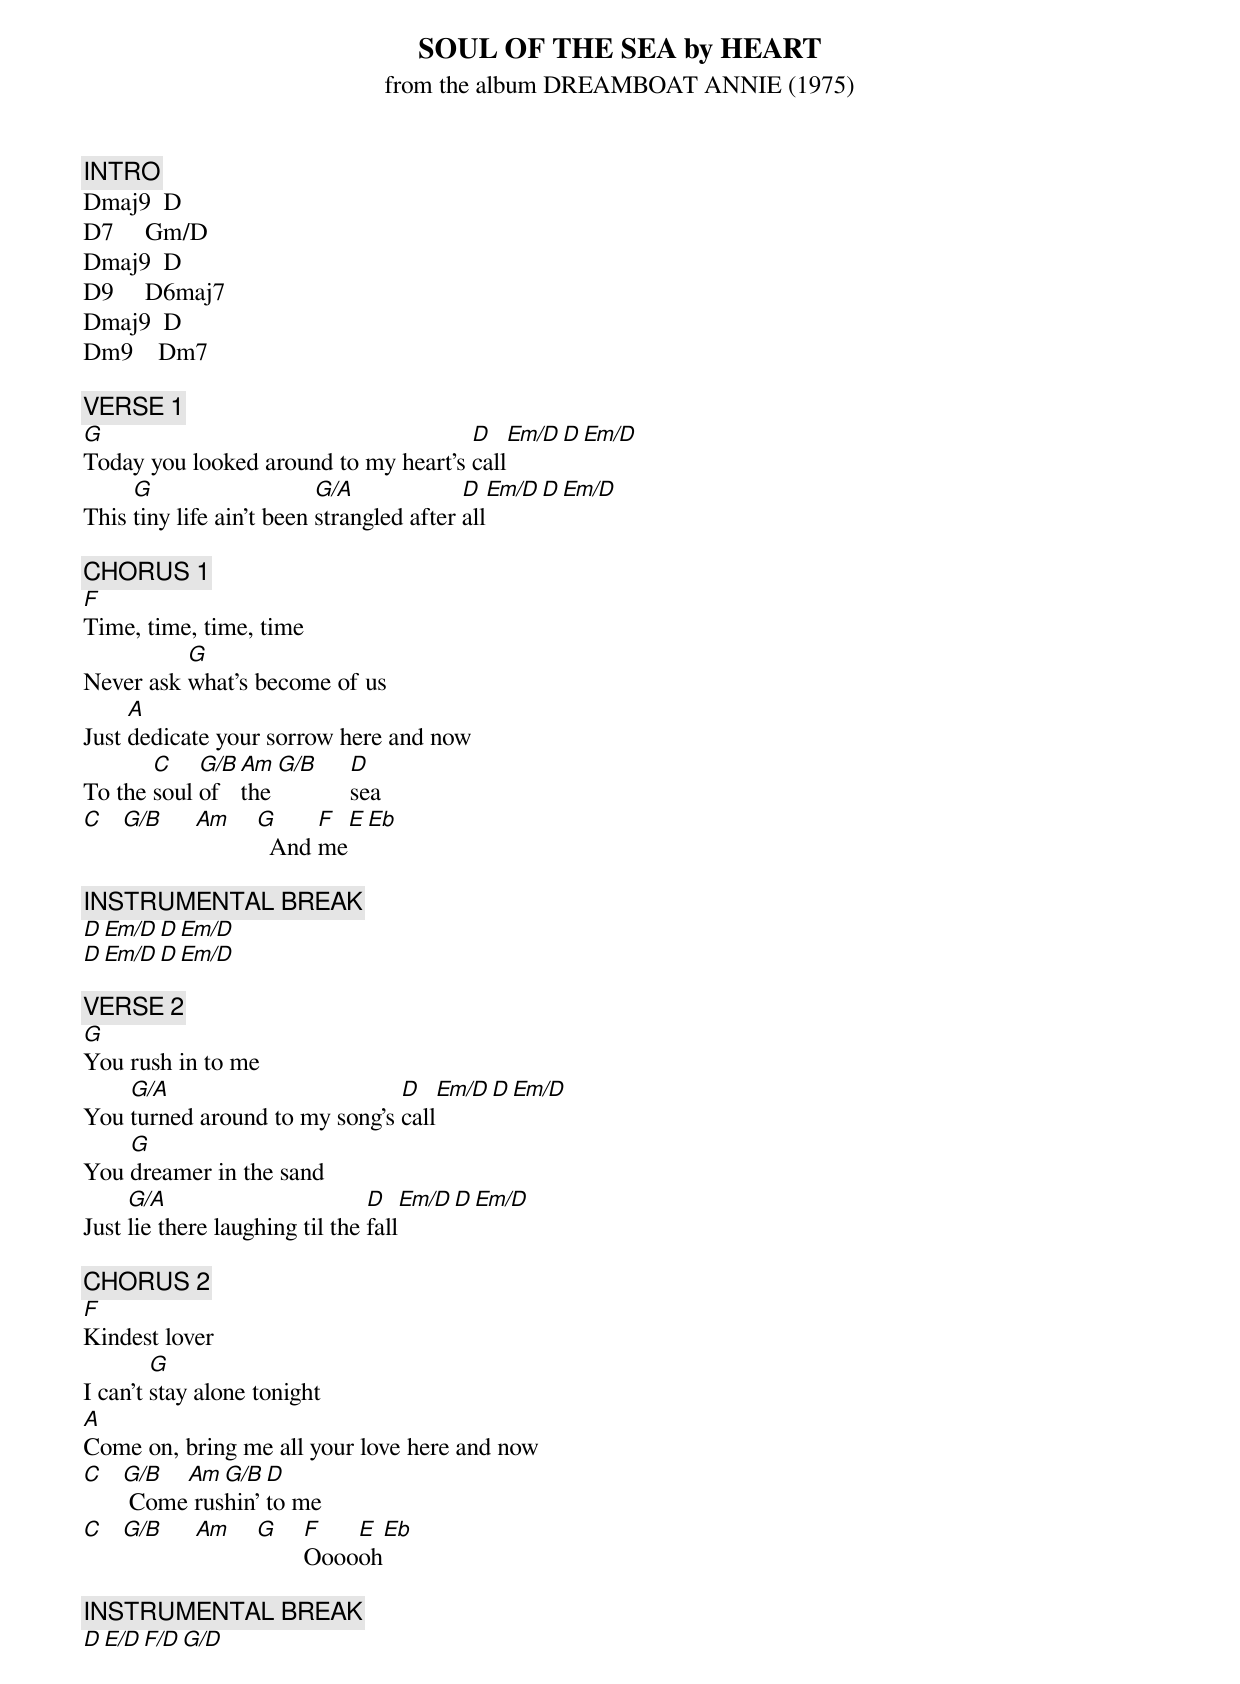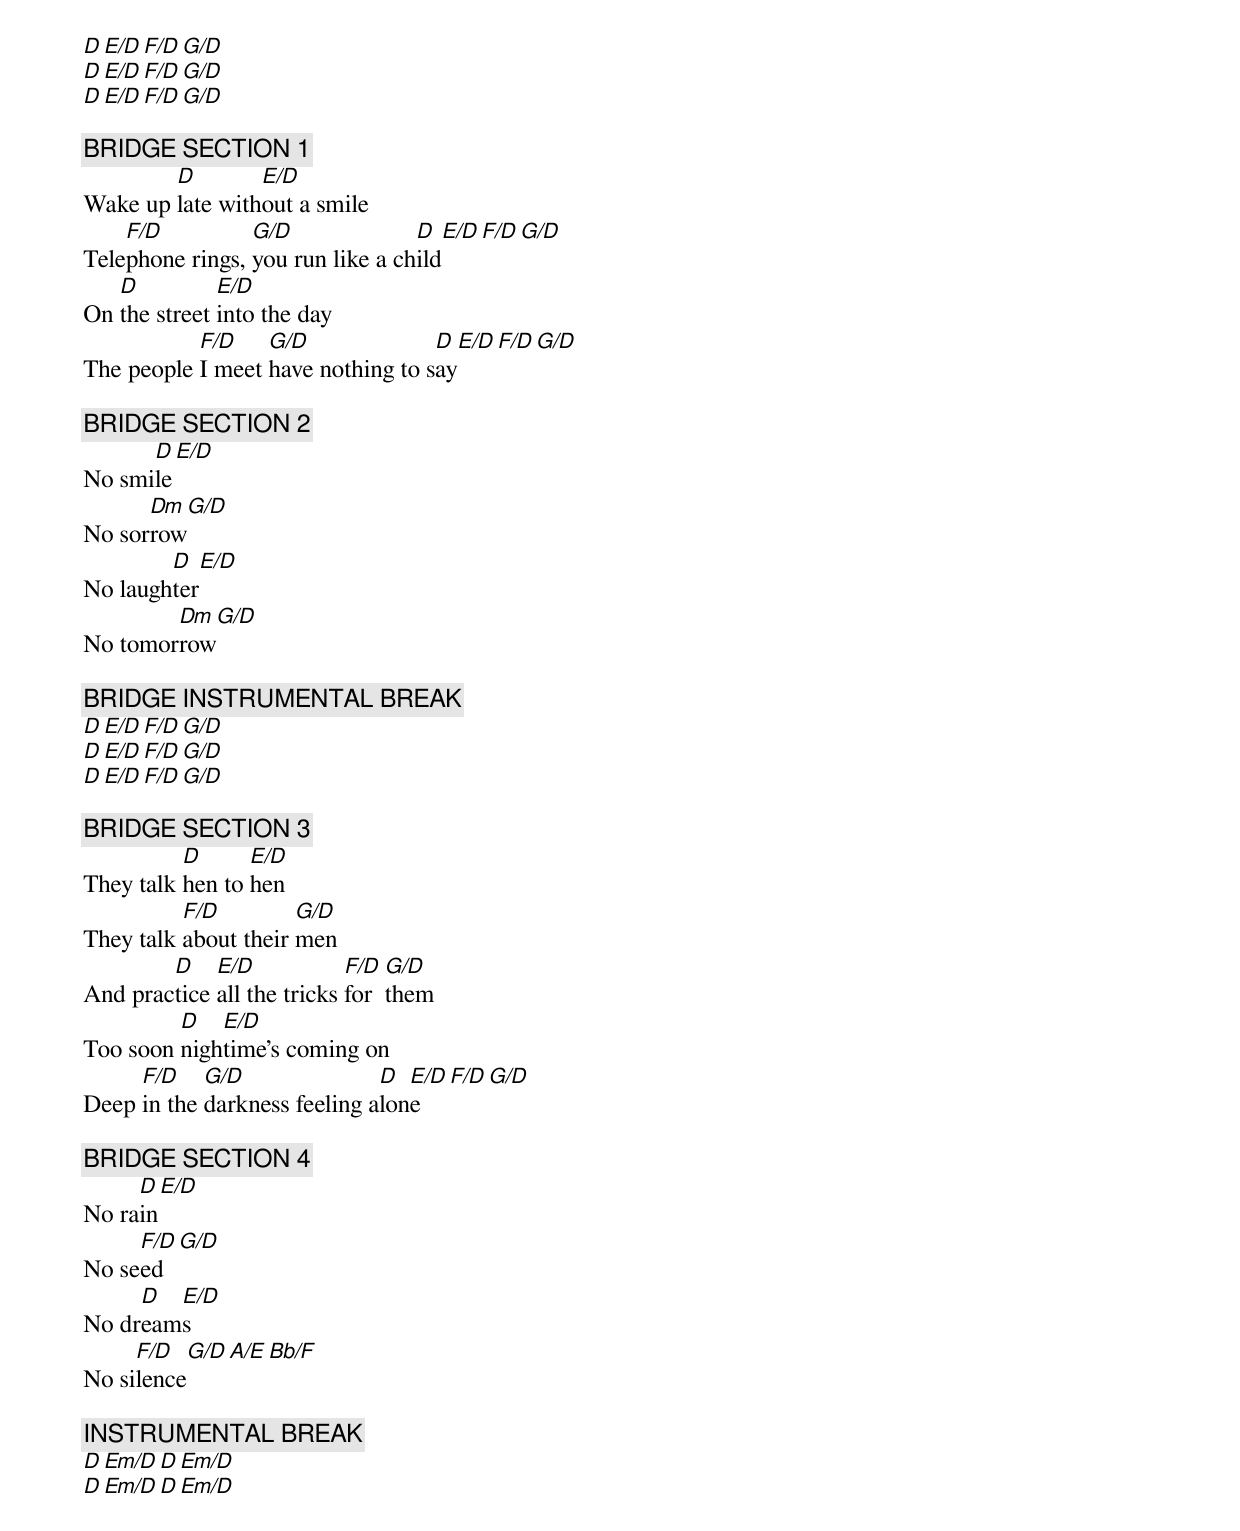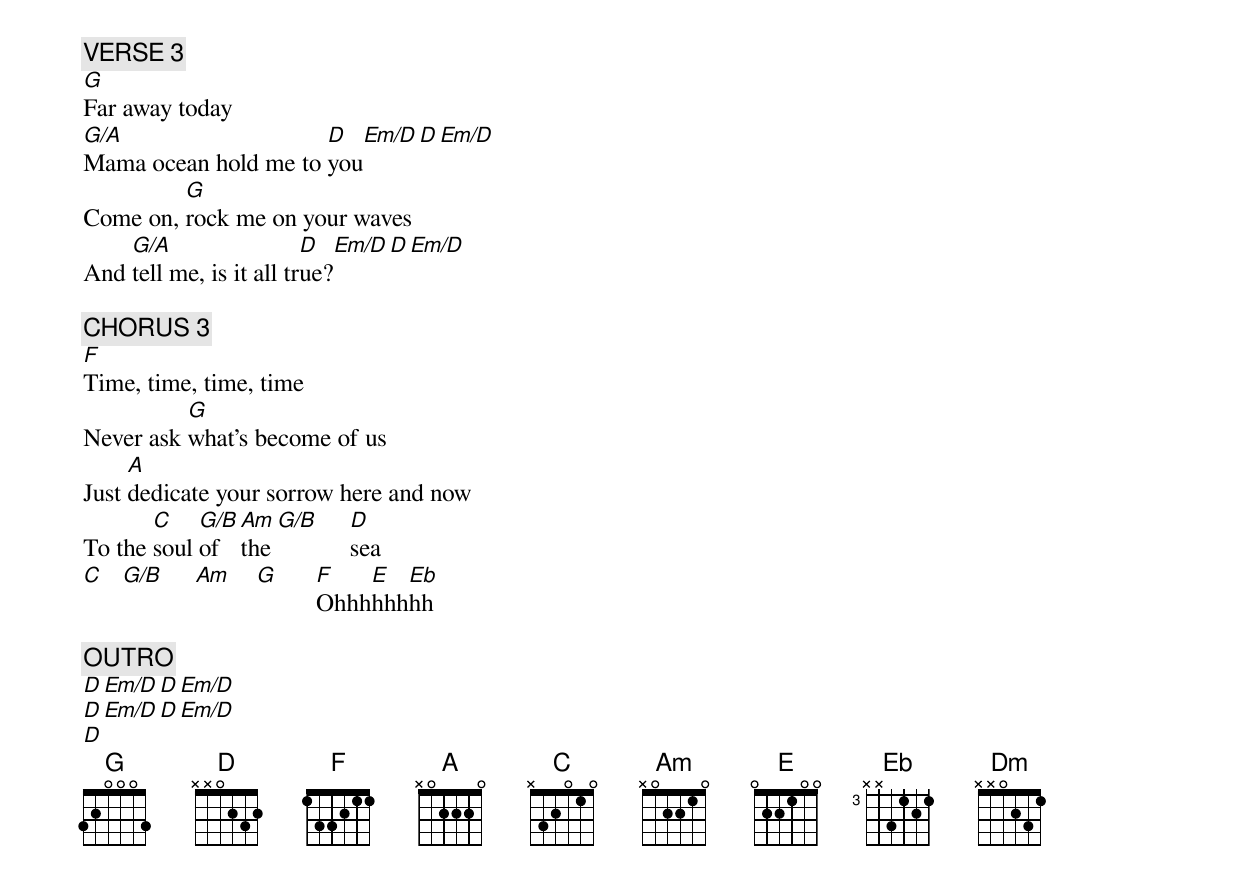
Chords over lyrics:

SOUL OF THE SEA by HEART
from the album DREAMBOAT ANNIE (1975)

[INTRO]
Dmaj9  D
D7     Gm/D
Dmaj9  D
D9     D6maj7
Dmaj9  D
Dm9    Dm7

[VERSE 1]
G                                     D     Em/D  D  Em/D
Today you looked around to my heart's call
     G                    G/A             D  Em/D  D  Em/D
This tiny life ain't been strangled after all

[CHORUS 1]
F
Time, time, time, time
          G
Never ask what's become of us
     A
Just dedicate your sorrow here and now
       C    G/B  Am  G/B  D
To the soul of   the      sea
C  G/B  Am  G     F   E  Eb
              And me

[INSTRUMENTAL BREAK]
D  Em/D  D  Em/D
D  Em/D  D  Em/D

[VERSE 2]
G
You rush in to me
    G/A                        D    Em/D  D  Em/D
You turned around to my song's call
    G
You dreamer in the sand
     G/A                        D    Em/D  D  Em/D
Just lie there laughing til the fall

[CHORUS 2]
F
Kindest lover
        G
I can't stay alone tonight
A
Come on, bring me all your love here and now
C  G/B  Am  G/B  D
    Come rushin' to me
C  G/B  Am  G   F   E  Eb
                Oooooh

[INSTRUMENTAL BREAK]
D  E/D  F/D  G/D
D  E/D  F/D  G/D
D  E/D  F/D  G/D
D  E/D  F/D  G/D

[BRIDGE SECTION 1]
        D        E/D
Wake up late without a smile
    F/D          G/D              D  E/D  F/D  G/D
Telephone rings, you run like a child
   D          E/D
On the street into the day
           F/D    G/D              D  E/D  F/D  G/D
The people I meet have nothing to say

[BRIDGE SECTION 2]
      D  E/D
No smile
      Dm  G/D
No sorrow
        D  E/D
No laughter
        Dm  G/D
No tomorrow

[BRIDGE INSTRUMENTAL BREAK]
D  E/D  F/D  G/D
D  E/D  F/D  G/D
D  E/D  F/D  G/D

[BRIDGE SECTION 3]
          D      E/D
They talk hen to hen
          F/D         G/D
They talk about their men
        D    E/D            F/D  G/D
And practice all the tricks for  them
         D   E/D
Too soon nightime's coming on
     F/D    G/D               D  E/D  F/D  G/D
Deep in the darkness feeling alone

[BRIDGE SECTION 4]
     D  E/D
No rain
     F/D  G/D
No seed
     D  E/D
No dreams
     F/D  G/D  A/E  Bb/F
No silence

[INSTRUMENTAL BREAK]
D  Em/D  D  Em/D
D  Em/D  D  Em/D

[VERSE 3]
G
Far away today
G/A                   D  Em/D  D  Em/D
Mama ocean hold me to you
         G
Come on, rock me on your waves
    G/A                  D  Em/D  D  Em/D
And tell me, is it all true?

[CHORUS 3]
F
Time, time, time, time
          G
Never ask what's become of us
     A
Just dedicate your sorrow here and now
       C    G/B  Am  G/B  D
To the soul of   the      sea
C  G/B  Am  G     F   E  Eb
                  Ohhhhhhhh

[OUTRO]
D  Em/D  D  Em/D
D  Em/D  D  Em/D
D
